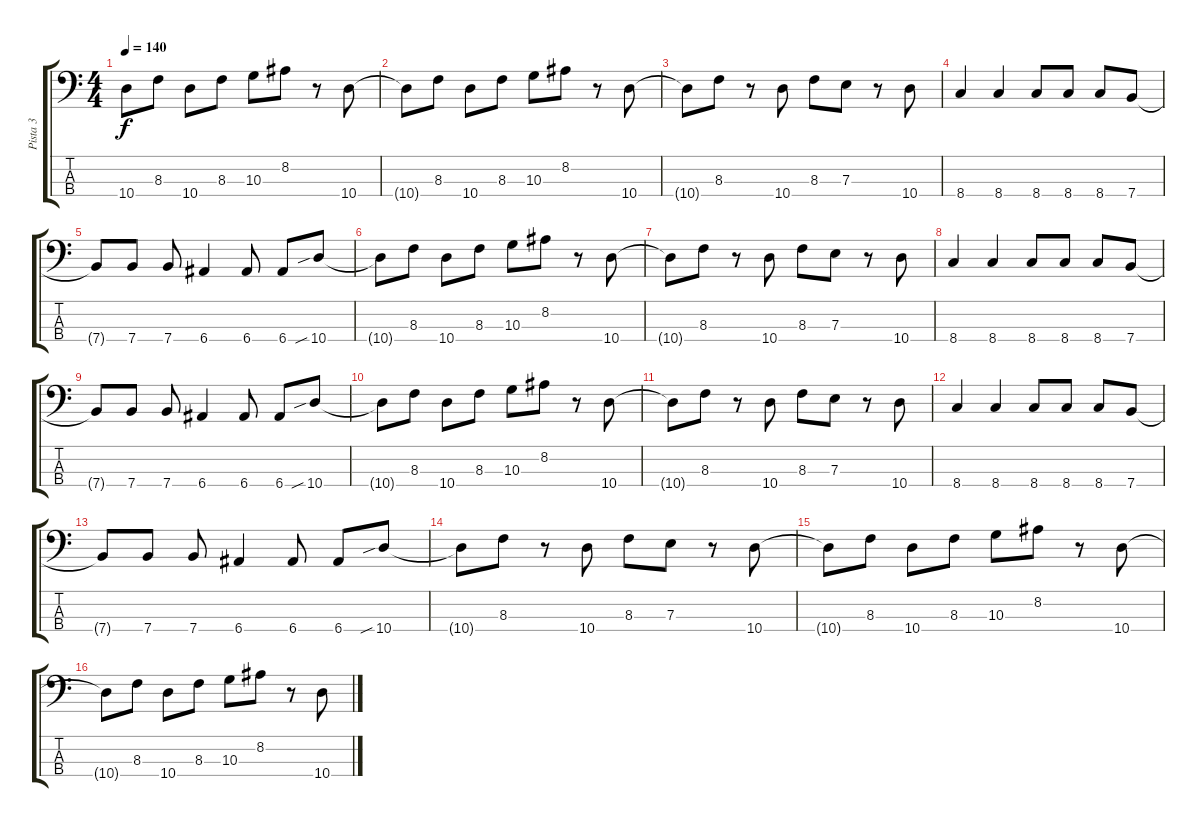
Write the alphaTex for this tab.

\track ("Pista 3" "Pista 3") {instrument electricbassfinger}
\staff {score tabs}
\tuning (G2 D2 A1 E1) {hide}
\ts (4 4)
\tempo 140
\clef f4
\ks c
10.4{t}.8{dy f} 8.3.8 10.4.8 8.3.8 10.3.8 8.2.8 r.8 10.4.8 |
10.4{t}.8 8.3.8 10.4.8 8.3.8 10.3.8 8.2.8 r.8 10.4.8 |
10.4{t}.8 8.3.8 r.8 10.4.8 8.3.8 7.3.8 r.8 10.4.8 |
8.4.4 8.4.4 8.4.8 8.4.8 8.4.8 7.4.8 |
7.4{t}.8 7.4.8 7.4.8 6.4.4 6.4.8 6.4.8 10.4{sib}.8 |
10.4{t}.8 8.3.8 10.4.8 8.3.8 10.3.8 8.2.8 r.8 10.4.8 |
10.4{t}.8 8.3.8 r.8 10.4.8 8.3.8 7.3.8 r.8 10.4.8 |
8.4.4 8.4.4 8.4.8 8.4.8 8.4.8 7.4.8 |
7.4{t}.8 7.4.8 7.4.8 6.4.4 6.4.8 6.4.8 10.4{sib}.8 |
10.4{t}.8 8.3.8 10.4.8 8.3.8 10.3.8 8.2.8 r.8 10.4.8 |
10.4{t}.8 8.3.8 r.8 10.4.8 8.3.8 7.3.8 r.8 10.4.8 |
8.4.4 8.4.4 8.4.8 8.4.8 8.4.8 7.4.8 |
7.4{t}.8 7.4.8 7.4.8 6.4.4 6.4.8 6.4.8 10.4{sib}.8 |
10.4{t}.8 8.3.8 r.8 10.4.8 8.3.8 7.3.8 r.8 10.4.8 |
10.4{t}.8 8.3.8 10.4.8 8.3.8 10.3.8 8.2.8 r.8 10.4.8 |
10.4{t}.8 8.3.8 10.4.8 8.3.8 10.3.8 8.2.8 r.8 10.4.8
